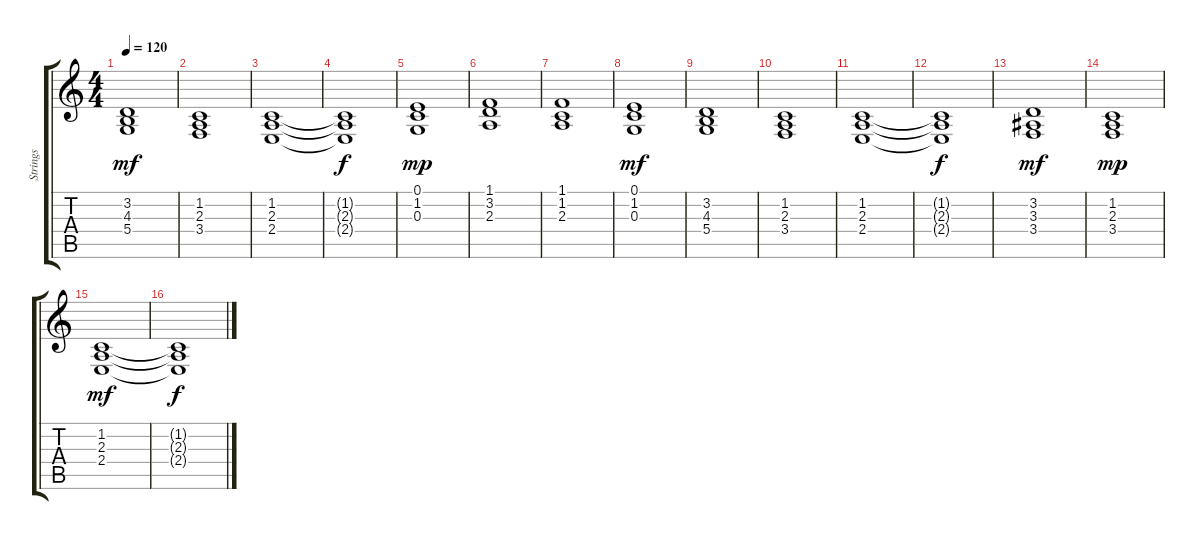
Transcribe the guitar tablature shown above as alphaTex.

\track ("Strings" "Strings") {instrument stringensemble2}
\staff {score tabs}
\tuning (E4 B3 G3 D3 A2 E2) {hide}
\ts (4 4)
\tempo 120
\clef g2
\ks c
(3.2 4.3 5.4).1{dy mf} |
(1.2 2.3 3.4).1 |
(1.2 2.3 2.4).1 |
(1.2{t} 2.3{t} 2.4{t}).1{dy f} |
(0.1 1.2 0.3).1{dy mp} |
(1.1 3.2 2.3).1 |
(1.1 1.2 2.3).1 |
(0.1 1.2 0.3).1{dy mf} |
(3.2 4.3 5.4).1 |
(1.2 2.3 3.4).1 |
(1.2 2.3 2.4).1 |
(1.2{t} 2.3{t} 2.4{t}).1{dy f} |
(3.2 3.3 3.4).1{dy mf} |
(1.2 2.3 3.4).1{dy mp} |
(1.2 2.3 2.4).1{dy mf} |
(1.2{t} 2.3{t} 2.4{t}).1{dy f}
